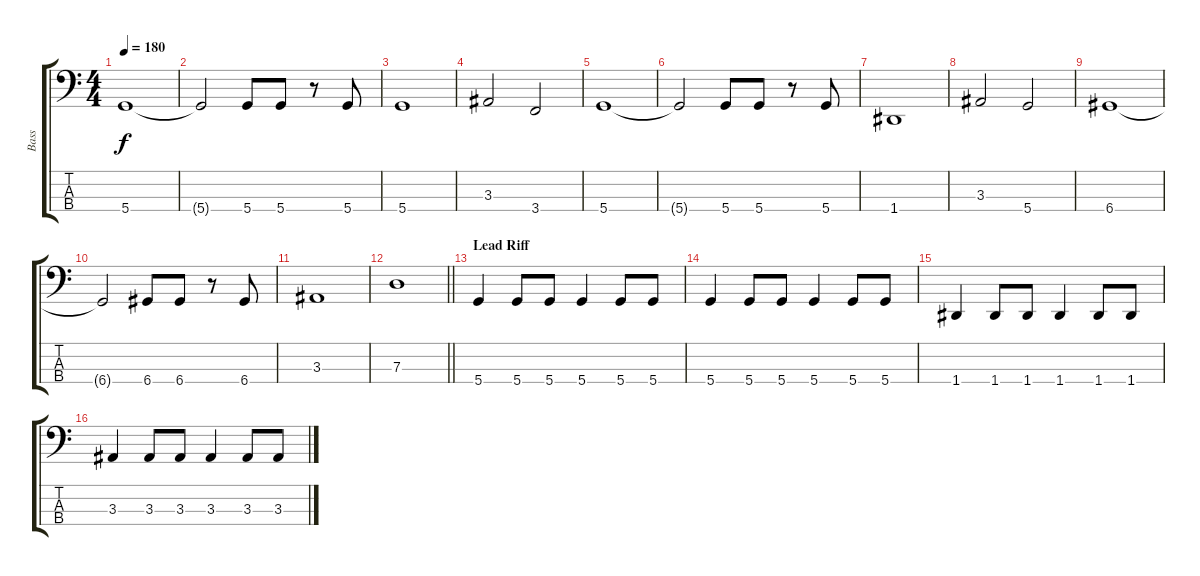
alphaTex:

\track ("Bass" "Bass") {instrument electricbassfinger}
\staff {score tabs}
\tuning (F2 C2 G1 D1) {hide}
\ts (4 4)
\tempo 180
\clef f4
\ks c
5.4.1{dy f} |
5.4{t}.2 5.4.8 5.4.8 r.8 5.4.8 |
5.4.1 |
3.3.2 3.4.2 |
5.4.1 |
5.4{t}.2 5.4.8 5.4.8 r.8 5.4.8 |
1.4.1 |
3.3.2 5.4.2 |
6.4.1 |
6.4{t}.2 6.4.8 6.4.8 r.8 6.4.8 |
3.3.1 |
\barLineRight lightlight
7.3.1 |
\section ("" "Lead Riff")
5.4.4 5.4.8 5.4.8 5.4.4 5.4.8 5.4.8 |
5.4.4 5.4.8 5.4.8 5.4.4 5.4.8 5.4.8 |
1.4.4 1.4.8 1.4.8 1.4.4 1.4.8 1.4.8 |
3.3.4 3.3.8 3.3.8 3.3.4 3.3.8 3.3.8
